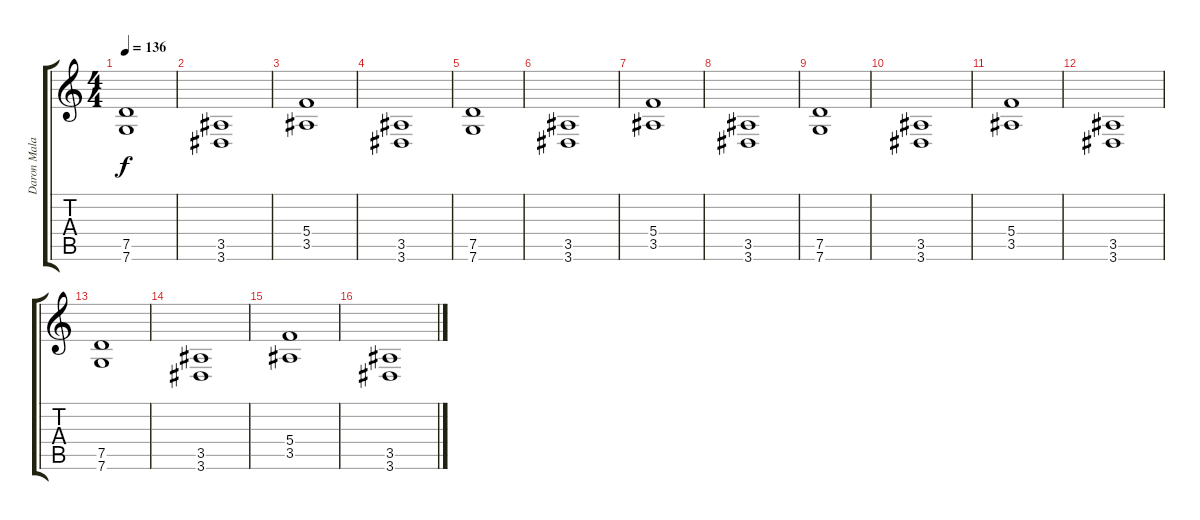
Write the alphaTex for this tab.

\track ("Daron Malakian (overdrive)" "Daron Mala") {instrument overdrivenguitar}
\staff {score tabs}
\tuning (D4 A3 F3 C3 G2 C2) {hide}
\ts (4 4)
\tempo 136
\clef g2
\ks c
(7.5 7.6).1{dy f} |
(3.5 3.6).1 |
(5.4 3.5).1 |
(3.5 3.6).1 |
(7.5 7.6).1 |
(3.5 3.6).1 |
(5.4 3.5).1 |
(3.5 3.6).1 |
(7.5 7.6).1 |
(3.5 3.6).1 |
(5.4 3.5).1 |
(3.5 3.6).1 |
(7.5 7.6).1 |
(3.5 3.6).1 |
(5.4 3.5).1 |
(3.5 3.6).1
